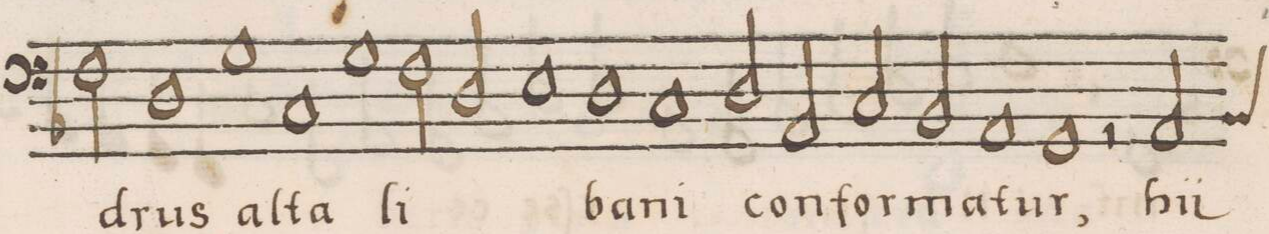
**kern	**text
*I"BASSVS	*
*clefF4	*
*k[b-]	*
*met(C)	*
*M2/1	*
2F\	.
=54-	=54-
1D	-drus
1G	al-
=55-	=55-
1C	-ta
1G	li-
=56-	=56-
2F\	.
2D/	.
1E	.
=57-	=57-
1D	-ba-
1C	-ni
=58-	=58-
2D/	con-
2AA/	.
2C/	-for-
2BB-/	.
=59-	=59-
1AA	-ma-
1GG	-tur,
=60-	=60-
2r	.
*custos:BB-	*
2AA/	hii-
*-	*-
